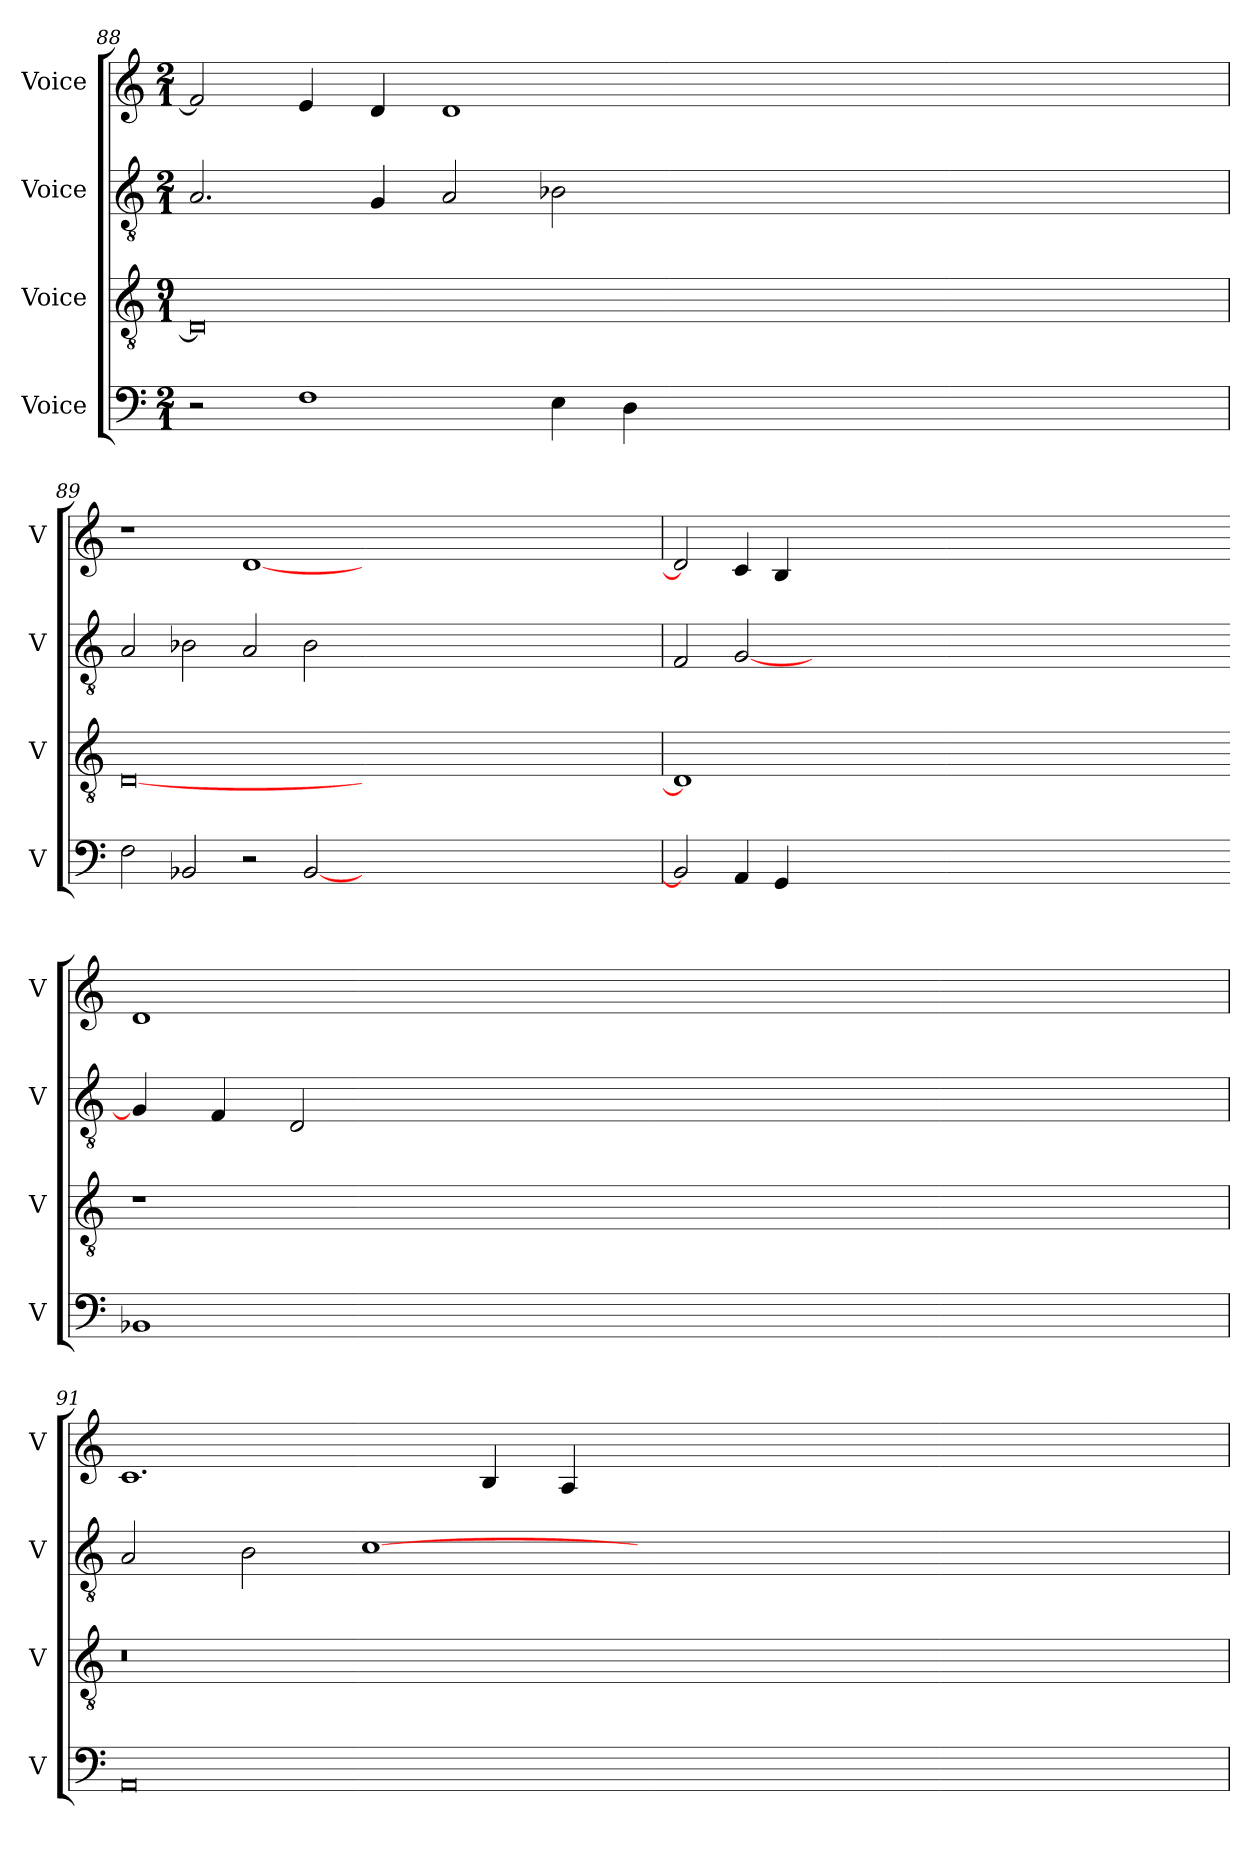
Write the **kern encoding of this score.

**kern	**kern	**kern	**kern
*part4	*part3	*part2	*part1
*staff4	*staff3	*staff2	*staff1
*I"Voice	*I"Voice	*I"Voice	*I"Voice
*I'V	*I'V	*I'V	*I'V
*clefF4	*clefGv2	*clefGv2	*clefG2
*k[]	*k[]	*k[]	*k[]
*M2/1	*M9/1	*M2/1	*M2/1
=88	=88	=88	=88
2r	0D]	2.A/	2f/]
1F	.	.	4e/
.	.	4G/	4d/
.	.	2A/	1d
4E\	.	2B-X\	.
4D\	.	.	.
1%7ryy	1%7ryy	1%7ryy	1%7ryy
!!LO:LB:g=z
=89	=89	=89	=89
2F\	[0D	2A/	1r
2BB-X/	.	2B-X\	.
2r	.	2A/	[1d
[2BB-/	.	2B-\	.
1%7ryy	1%7ryy	1%7ryy	1%7ryy
=90	=90	=90	=90
2BB-/]	1D]	2F/	2d/]
4AA/	.	[2G/	4c/
4GG/	.	.	4B/
1ryy	4ryy	1ryy	1ryy
.	4%31ryy	.	.
1%7ryy	.	1%7ryy	1%7ryy
!!LO:LB:g=z
=-	=-	=-	=-
1BB-X	1r	4G/]	1d
.	.	4F/	.
.	.	2D/	.
1ryy	4ryy	1ryy	1ryy
.	4%31ryy	.	.
1%7ryy	.	1%7ryy	1%7ryy
=91	=91	=91	=91
0AA	0r	2A/	1.c
.	.	2B\	.
.	.	[1c	.
.	.	.	4B/
.	.	.	4A/
1%7ryy	1%7ryy	1%7ryy	1%7ryy
=	=	=	=
*-	*-	*-	*-
